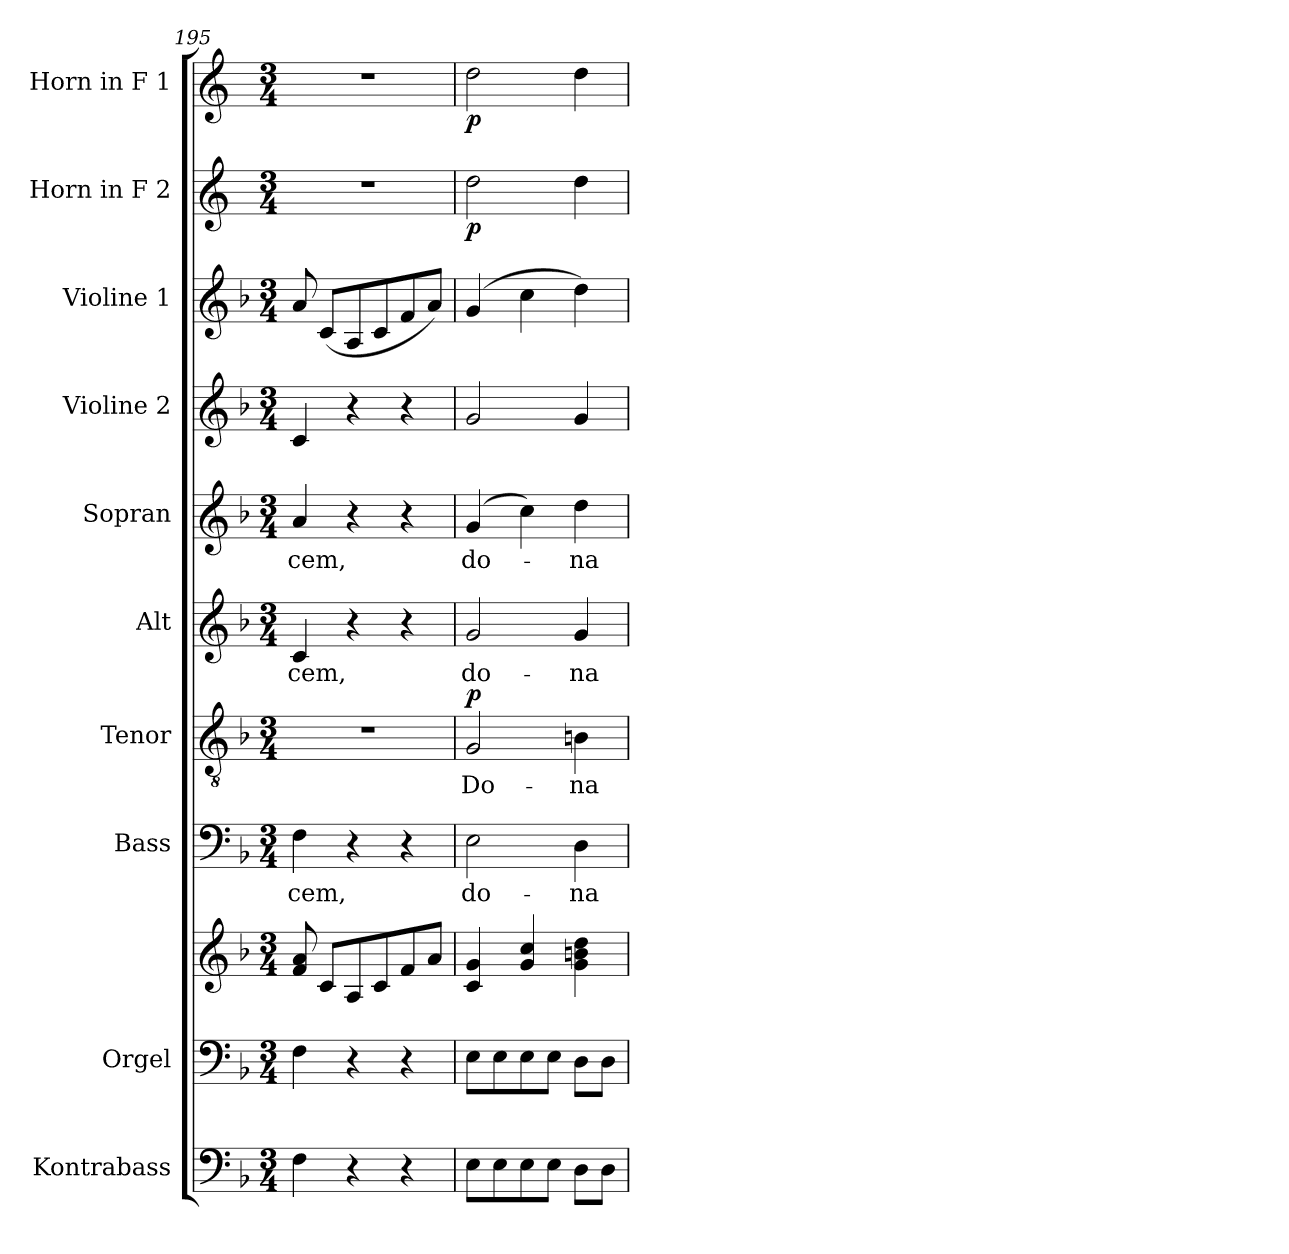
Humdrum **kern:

**kern	**kern	**kern	**kern	**text	**kern	**text	**dynam	**kern	**text	**kern	**text	**kern	**kern	**kern	**dynam	**kern	**dynam
*part10	*part9	*part9	*part8	*part8	*part7	*part7	*part7	*part6	*part6	*part5	*part5	*part4	*part3	*part2	*part2	*part1	*part1
*staff11	*staff10	*staff9	*staff8	*staff8	*staff7	*staff7	*staff7	*staff6	*staff6	*staff5	*staff5	*staff4	*staff3	*staff2	*staff2	*staff1	*staff1
*I"Kontrabass	*I"Orgel	*	*I"Bass	*	*I"Tenor	*	*	*I"Alt	*	*I"Sopran	*	*I"Violine 2	*I"Violine 1	*I"Horn in F 2	*	*I"Horn in F 1	*
*I'Kb.	*	*	*I'B.	*	*I'T.	*	*	*I'A.	*	*I'S.	*	*I'Vl. 2	*I'Vl. 1	*	*	*	*
*clefF4	*clefF4	*clefG2	*clefF4	*	*clefGv2	*	*	*clefG2	*	*clefG2	*	*clefG2	*clefG2	*clefG2	*	*clefG2	*
*ITrd7c12	*	*	*	*	*	*	*	*	*	*	*	*	*	*ITrd4c7	*	*ITrd4c7	*
*k[b-]	*k[b-]	*k[b-]	*k[b-]	*	*k[b-]	*	*	*k[b-]	*	*k[b-]	*	*k[b-]	*k[b-]	*k[b-]	*	*k[b-]	*
*F:	*F:	*F:	*F:	*	*F:	*	*	*F:	*	*F:	*	*F:	*F:	*F:	*	*F:	*
*M3/4	*M3/4	*M3/4	*M3/4	*	*M3/4	*	*	*M3/4	*	*M3/4	*	*M3/4	*M3/4	*M3/4	*	*M3/4	*
=195	=195	=195	=195	=195	=195	=195	=195	=195	=195	=195	=195	=195	=195	=195	=195	=195	=195
!	!	!	!	!LO:LY:b	!	!	!	!	!LO:LY:b	!	!LO:LY:b	!	!	!	!	!	!
4FF\	4F\	8f/ 8a/	4F\	-cem,	2.r	.	.	4c/	-cem,	4a/	-cem,	4c/	8a/	2.r	.	2.r	.
.	.	8c/L	.	.	.	.	.	.	.	.	.	.	(<8c/L	.	.	.	.
4r	4r	8A/	4r	.	.	.	.	4r	.	4r	.	4r	8A/	.	.	.	.
.	.	8c/	.	.	.	.	.	.	.	.	.	.	8c/	.	.	.	.
4r	4r	8f/	4r	.	.	.	.	4r	.	4r	.	4r	8f/	.	.	.	.
.	.	8a/J	.	.	.	.	.	.	.	.	.	.	8a/J)	.	.	.	.
=196	=196	=196	=196	=196	=196	=196	=196	=196	=196	=196	=196	=196	=196	=196	=196	=196	=196
!	!	!	!	!LO:LY:b	!	!LO:LY:b	!LO:DY:a	!	!LO:LY:b	!	!LO:LY:b	!	!	!	!LO:DY:b	!	!LO:DY:b
8EE\L	8E\L	4c/ 4g/	2E\	do-	2G/	Do-	p	2g/	do-	(4g/	do-	2g/	(4g/	2g\	p	2g\	p
8EE\	8E\	.	.	.	.	.	.	.	.	.	.	.	.	.	.	.	.
8EE\	8E\	4g/ 4cc/	.	.	.	.	.	.	.	4cc\)	.	.	4cc\	.	.	.	.
8EE\J	8E\J	.	.	.	.	.	.	.	.	.	.	.	.	.	.	.	.
!	!	!	!	!LO:LY:b	!	!LO:LY:b	!	!	!LO:LY:b	!	!LO:LY:b	!	!	!	!	!	!
8DD\L	8D\L	4g\ 4bn\ 4dd\	4D\	-na	4Bn\	-na	.	4g/	-na	4dd\	-na	4g/	4dd\)	4g\	.	4g\	.
8DD\J	8D\J	.	.	.	.	.	.	.	.	.	.	.	.	.	.	.	.
=	=	=	=	=	=	=	=	=	=	=	=	=	=	=	=	=	=
*-	*-	*-	*-	*-	*-	*-	*-	*-	*-	*-	*-	*-	*-	*-	*-	*-	*-
